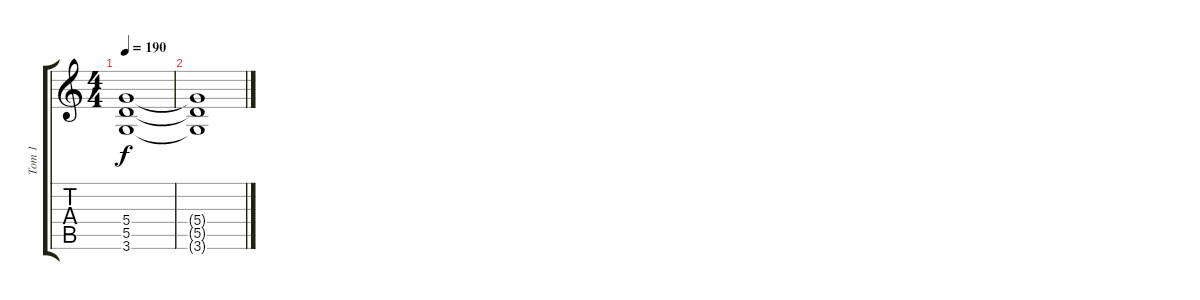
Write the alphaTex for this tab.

\track ("Tom 1" "Tom 1") {instrument distortionguitar}
\staff {score tabs}
\tuning (E4 B3 G3 D3 A2 E2) {hide}
\ts (4 4)
\tempo 190
\clef g2
\ks c
(5.4 5.5 3.6).1{dy f} |
(5.4{t} 5.5{t} 3.6{t}).1
